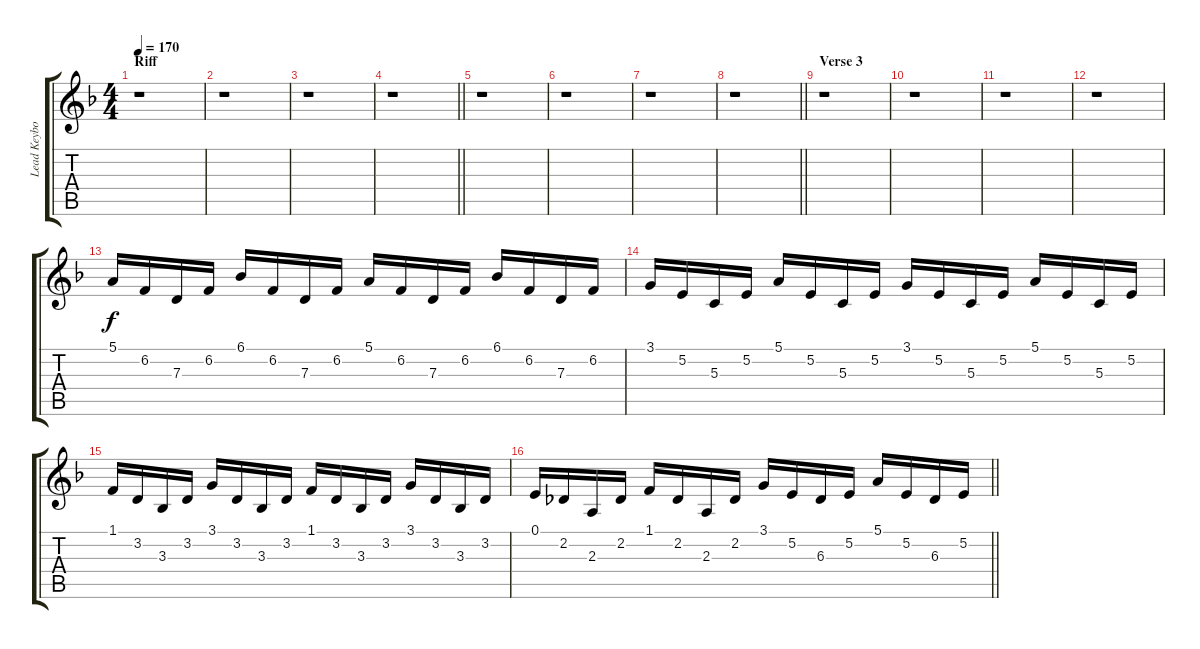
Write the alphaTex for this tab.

\track ("Lead Keyboard 2: Juha Mäenpää" "Lead Keybo") {instrument harpsichord}
\staff {score tabs}
\tuning (E4 B3 G3 D3 A2 E2) {hide}
\ts (4 4)
\section ("" "Riff")
\tempo 170
\clef g2
\ks dminor
r.1{dy f} |
r.1 |
r.1 |
\barLineRight lightlight
r.1 |
r.1 |
r.1 |
r.1 |
\barLineRight lightlight
r.1 |
\section ("" "Verse 3")
r.1 |
r.1 |
r.1 |
r.1 |
5.1.16{instrument harpsichord} 6.2.16 7.3.16 6.2.16 6.1.16 6.2.16 7.3.16 6.2.16 5.1.16 6.2.16 7.3.16 6.2.16 6.1.16 6.2.16 7.3.16 6.2.16 |
3.1.16 5.2.16 5.3.16 5.2.16 5.1.16 5.2.16 5.3.16 5.2.16 3.1.16 5.2.16 5.3.16 5.2.16 5.1.16 5.2.16 5.3.16 5.2.16 |
1.1.16 3.2.16 3.3.16 3.2.16 3.1.16 3.2.16 3.3.16 3.2.16 1.1.16 3.2.16 3.3.16 3.2.16 3.1.16 3.2.16 3.3.16 3.2.16 |
\barLineRight lightlight
0.1.16 2.2.16 2.3.16 2.2.16 1.1.16 2.2.16 2.3.16 2.2.16 3.1.16 5.2.16 6.3.16 5.2.16 5.1.16 5.2.16 6.3.16 5.2.16
